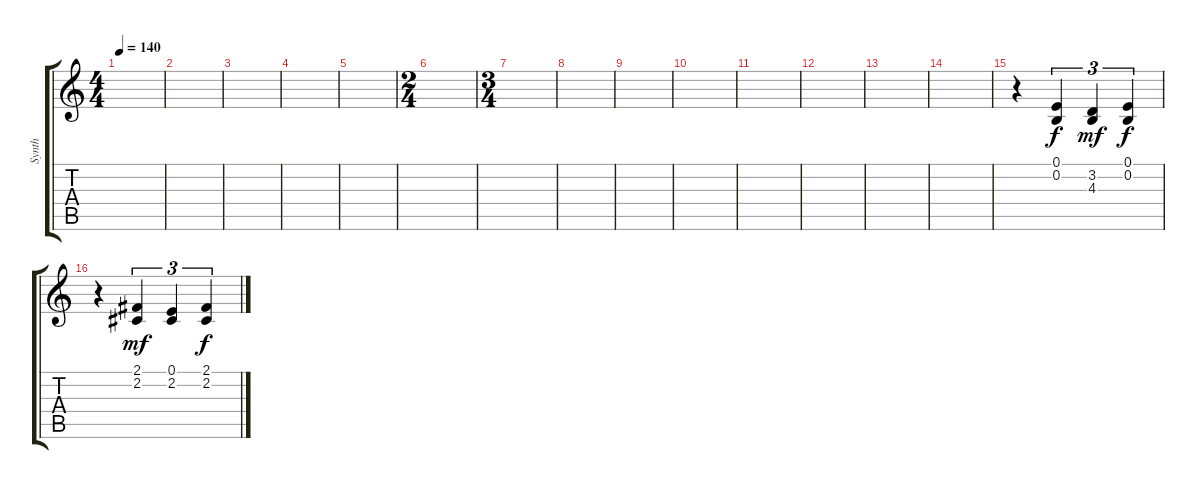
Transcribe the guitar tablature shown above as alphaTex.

\track ("Synth" "Synth") {instrument frenchhorn}
\staff {score tabs}
\tuning (E4 B3 G3 D3 A2 E2) {hide}
\ts (4 4)
\tempo 140
\clef g2
\ks c
|
|
|
|
|
\ts (2 4)
|
\ts (3 4)
|
|
|
|
|
|
|
|
r.4{volume 15 instrument choiraahs} (0.1 0.2).4{tu (3 2)} (3.2 4.3).4{tu (3 2) dy mf} (0.1 0.2).4{tu (3 2) dy f} |
r.4 (2.1 2.2).4{tu (3 2) dy mf} (0.1 2.2).4{tu (3 2)} (2.1 2.2).4{tu (3 2) dy f}
